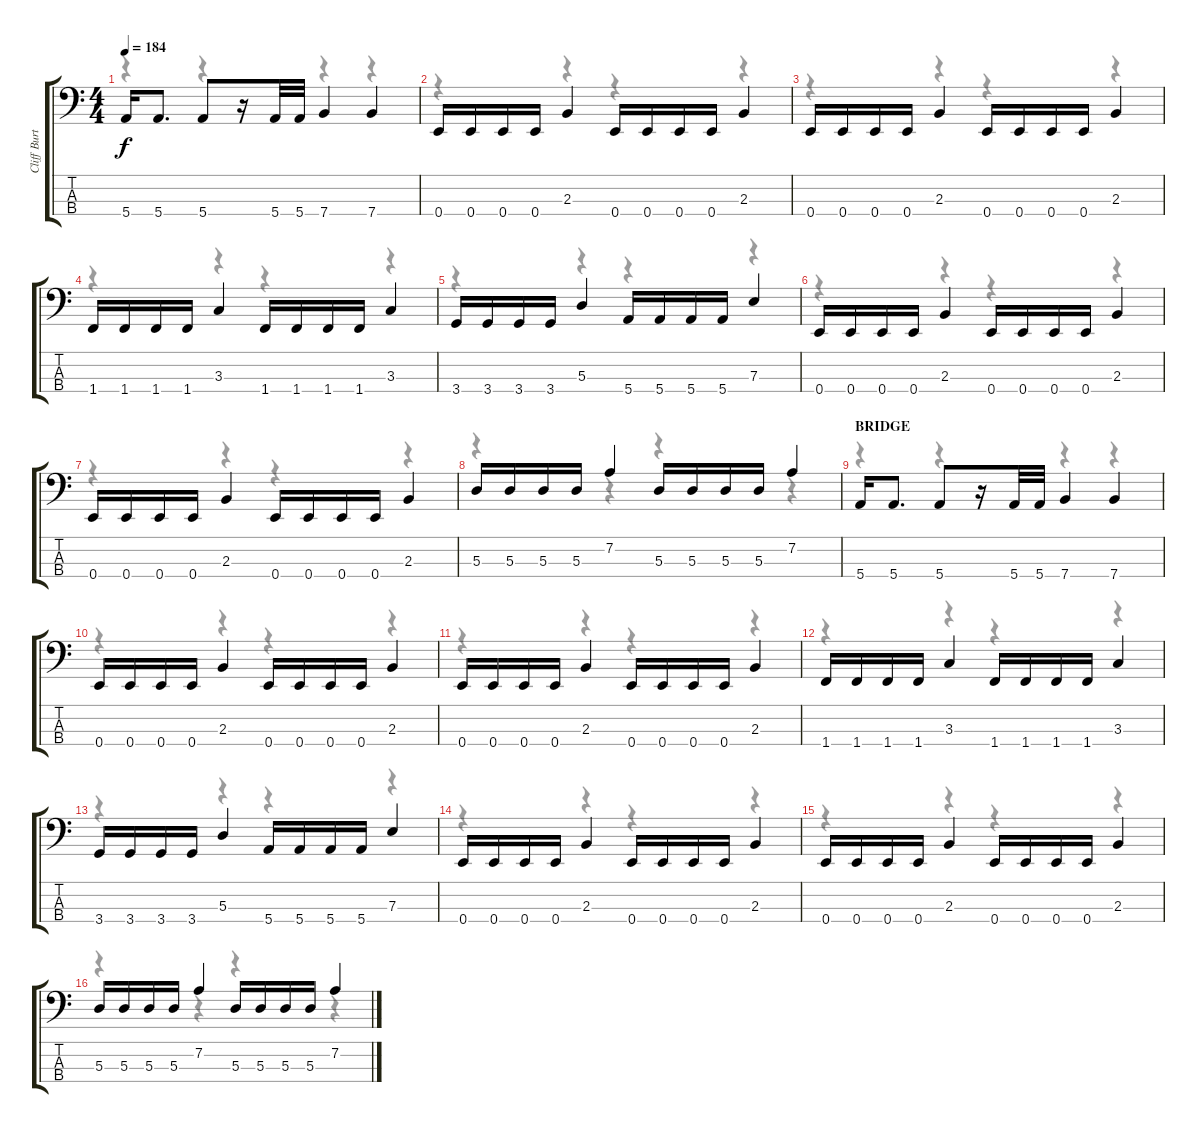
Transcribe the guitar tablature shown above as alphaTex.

\track ("Cliff Burton" "Cliff Burt") {instrument electricbassfinger}
\staff {score tabs}
\tuning (G2 D2 A1 E1) {hide}
\voice
\ts (4 4)
\tempo 184
\clef f4
\ks c
5.4.16{dy f} 5.4.8{d} 5.4.8 r.16 5.4.32 5.4.32 7.4.4 7.4.4 |
0.4.16 0.4.16 0.4.16 0.4.16 2.3.4 0.4.16 0.4.16 0.4.16 0.4.16 2.3.4 |
0.4.16 0.4.16 0.4.16 0.4.16 2.3.4 0.4.16 0.4.16 0.4.16 0.4.16 2.3.4 |
1.4.16 1.4.16 1.4.16 1.4.16 3.3.4 1.4.16 1.4.16 1.4.16 1.4.16 3.3.4 |
3.4.16 3.4.16 3.4.16 3.4.16 5.3.4 5.4.16 5.4.16 5.4.16 5.4.16 7.3.4 |
0.4.16 0.4.16 0.4.16 0.4.16 2.3.4 0.4.16 0.4.16 0.4.16 0.4.16 2.3.4 |
0.4.16 0.4.16 0.4.16 0.4.16 2.3.4 0.4.16 0.4.16 0.4.16 0.4.16 2.3.4 |
5.3.16 5.3.16 5.3.16 5.3.16 7.2.4 5.3.16 5.3.16 5.3.16 5.3.16 7.2.4 |
\section ("" "BRIDGE")
5.4.16 5.4.8{d} 5.4.8 r.16 5.4.32 5.4.32 7.4.4 7.4.4 |
0.4.16 0.4.16 0.4.16 0.4.16 2.3.4 0.4.16 0.4.16 0.4.16 0.4.16 2.3.4 |
0.4.16 0.4.16 0.4.16 0.4.16 2.3.4 0.4.16 0.4.16 0.4.16 0.4.16 2.3.4 |
1.4.16 1.4.16 1.4.16 1.4.16 3.3.4 1.4.16 1.4.16 1.4.16 1.4.16 3.3.4 |
3.4.16 3.4.16 3.4.16 3.4.16 5.3.4 5.4.16 5.4.16 5.4.16 5.4.16 7.3.4 |
0.4.16 0.4.16 0.4.16 0.4.16 2.3.4 0.4.16 0.4.16 0.4.16 0.4.16 2.3.4 |
0.4.16 0.4.16 0.4.16 0.4.16 2.3.4 0.4.16 0.4.16 0.4.16 0.4.16 2.3.4 |
5.3.16 5.3.16 5.3.16 5.3.16 7.2.4 5.3.16 5.3.16 5.3.16 5.3.16 7.2.4
\voice
\clef f4
\ottava regular
\simile none
\ks c
r.4{dy f} r.4 r.4 r.4 |
r.4 r.4 r.4 r.4 |
r.4 r.4 r.4 r.4 |
r.4 r.4 r.4 r.4 |
r.4 r.4 r.4 r.4 |
r.4 r.4 r.4 r.4 |
r.4 r.4 r.4 r.4 |
r.4 r.4 r.4 r.4 |
r.4 r.4 r.4 r.4 |
r.4 r.4 r.4 r.4 |
r.4 r.4 r.4 r.4 |
r.4 r.4 r.4 r.4 |
r.4 r.4 r.4 r.4 |
r.4 r.4 r.4 r.4 |
r.4 r.4 r.4 r.4 |
r.4 r.4 r.4 r.4
